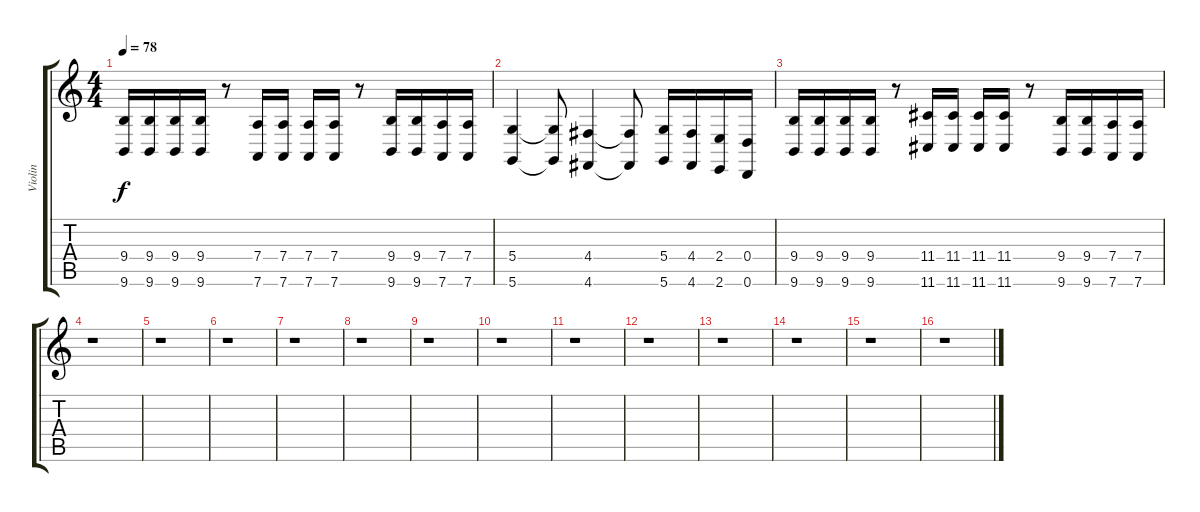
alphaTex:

\track ("Violin" "Violin") {instrument stringensemble1}
\staff {score tabs}
\tuning (E4 B3 G3 D3 A2 D2) {hide}
\ts (4 4)
\tempo 78
\clef g2
\ks c
(9.4 9.6).16{dy f} (9.4 9.6).16 (9.4 9.6).16 (9.4 9.6).16 r.8 (7.4 7.6).16 (7.4 7.6).16 (7.4 7.6).16 (7.4 7.6).16 r.8 (9.4 9.6).16 (9.4 9.6).16 (7.4 7.6).16 (7.4 7.6).16 |
(5.4 5.6).4 (5.4{t} 5.6{t}).8 (4.4 4.6).4 (4.4{t} 4.6{t}).8 (5.4 5.6).16 (4.4 4.6).16 (2.4 2.6).16 (0.4 0.6).16 |
(9.4 9.6).16 (9.4 9.6).16 (9.4 9.6).16 (9.4 9.6).16 r.8 (11.4 11.6).16 (11.4 11.6).16 (11.4 11.6).16 (11.4 11.6).16 r.8 (9.4 9.6).16 (9.4 9.6).16 (7.4 7.6).16 (7.4 7.6).16 |
r.1 |
r.1 |
r.1 |
r.1 |
r.1 |
r.1 |
r.1 |
r.1 |
r.1 |
r.1 |
r.1 |
r.1 |
r.1
